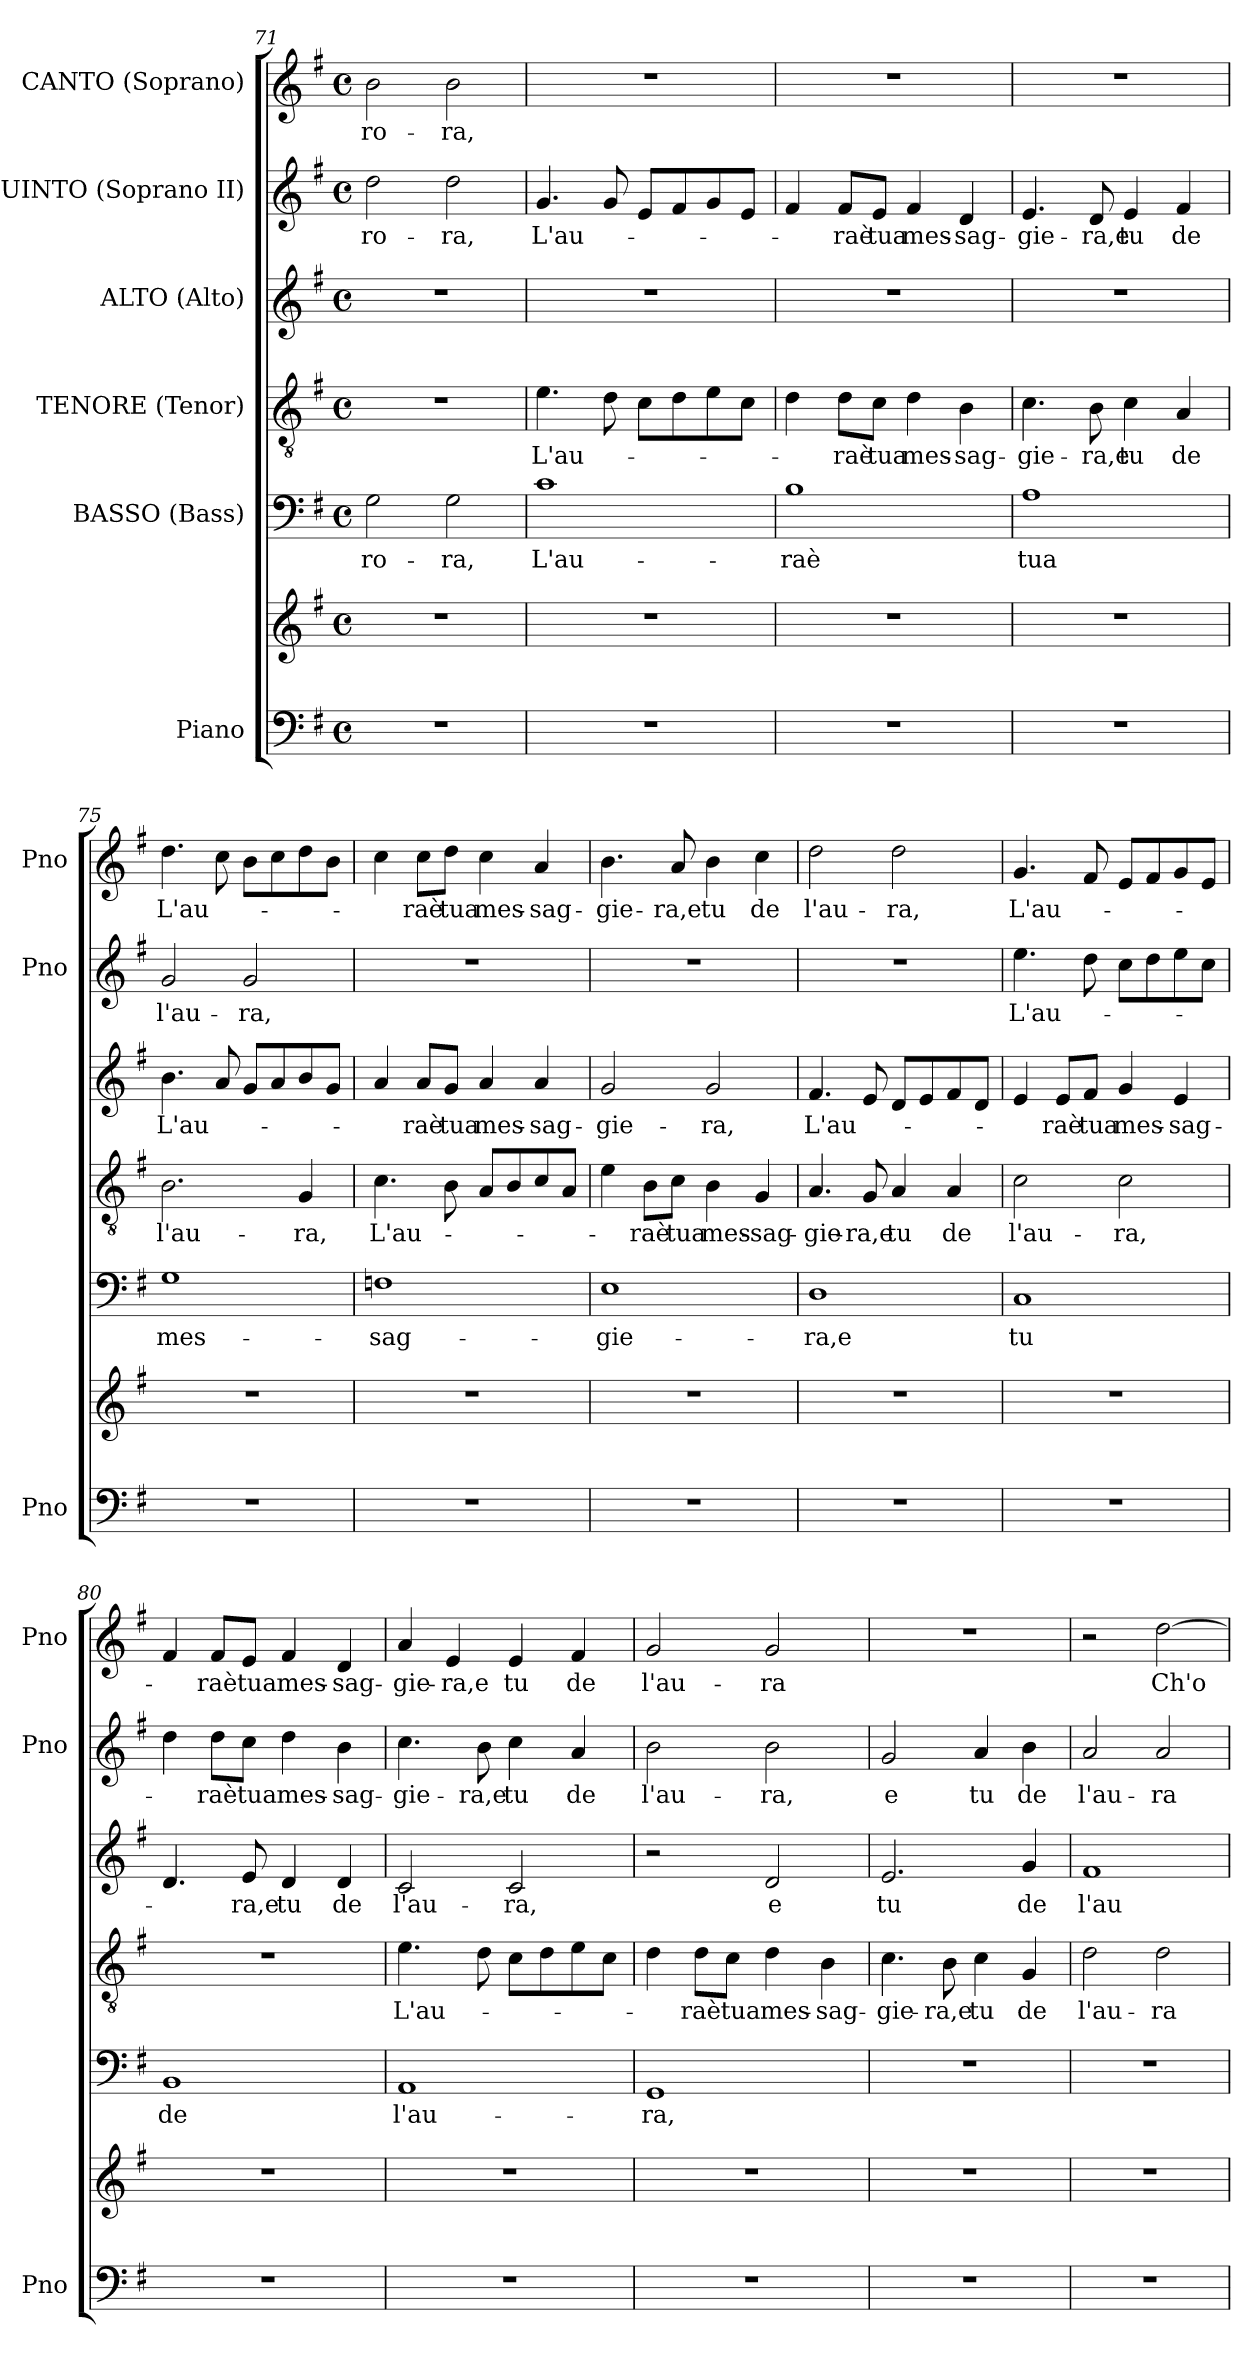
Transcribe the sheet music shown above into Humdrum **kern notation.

**kern	**kern	**kern	**text	**kern	**text	**kern	**text	**kern	**text	**kern	**text
*part6	*part6	*part5	*part5	*part4	*part4	*part3	*part3	*part2	*part2	*part1	*part1
*staff7	*staff6	*staff5	*staff5	*staff4	*staff4	*staff3	*staff3	*staff2	*staff2	*staff1	*staff1
*I"Piano	*	*I"BASSO (Bass)	*	*I"TENORE (Tenor)	*	*I"ALTO (Alto)	*	*I"QUINTO (Soprano II)	*	*I"CANTO (Soprano)	*
*I'Pno	*	*	*	*	*	*	*	*I'Pno	*	*I'Pno	*
*clefF4	*clefG2	*clefF4	*	*clefGv2	*	*clefG2	*	*clefG2	*	*clefG2	*
*k[f#]	*k[f#]	*k[f#]	*	*k[f#]	*	*k[f#]	*	*k[f#]	*	*k[f#]	*
*G:	*G:	*G:	*	*G:	*	*G:	*	*G:	*	*G:	*
*M4/4	*M4/4	*M4/4	*	*M4/4	*	*M4/4	*	*M4/4	*	*M4/4	*
*met(c)	*met(c)	*met(c)	*	*met(c)	*	*met(c)	*	*met(c)	*	*met(c)	*
=71	=71	=71	=71	=71	=71	=71	=71	=71	=71	=71	=71
1r	1r	2G\	-ro-	1r	.	1r	.	2dd\	-ro-	2b\	-ro-
.	.	2G\	-ra,	.	.	.	.	2dd\	-ra,	2b\	-ra,
=72	=72	=72	=72	=72	=72	=72	=72	=72	=72	=72	=72
1r	1r	1c	L'au-	4.e\	L'au-	1r	.	4.g/	L'au-	1r	.
.	.	.	.	8d\	.	.	.	8g/	.	.	.
.	.	.	.	8c\L	.	.	.	8e/L	.	.	.
.	.	.	.	8d\	.	.	.	8f#/	.	.	.
.	.	.	.	8e\	.	.	.	8g/	.	.	.
.	.	.	.	8c\J	.	.	.	8e/J	.	.	.
=73	=73	=73	=73	=73	=73	=73	=73	=73	=73	=73	=73
1r	1r	1B	-raè	4d\	.	1r	.	4f#/	.	1r	.
.	.	.	.	8d\L	-raè	.	.	8f#/L	-raè	.	.
.	.	.	.	8c\J	tua	.	.	8e/J	tua	.	.
.	.	.	.	4d\	mes-	.	.	4f#/	mes-	.	.
.	.	.	.	4B\	-sag-	.	.	4d/	-sag-	.	.
=74	=74	=74	=74	=74	=74	=74	=74	=74	=74	=74	=74
1r	1r	1A	tua	4.c\	-gie-	1r	.	4.e/	-gie-	1r	.
.	.	.	.	8B\	-ra,e	.	.	8d/	-ra,e	.	.
.	.	.	.	4c\	tu	.	.	4e/	tu	.	.
.	.	.	.	4A/	de	.	.	4f#/	de	.	.
!!LO:PB:g=z
=75	=75	=75	=75	=75	=75	=75	=75	=75	=75	=75	=75
1r	1r	1G	mes-	2.B\	l'au-	4.b\	L'au-	2g/	l'au-	4.dd\	L'au-
.	.	.	.	.	.	8a/	.	.	.	8cc\	.
.	.	.	.	.	.	8g/L	.	2g/	-ra,	8b\L	.
.	.	.	.	.	.	8a/	.	.	.	8cc\	.
.	.	.	.	4G/	-ra,	8b/	.	.	.	8dd\	.
.	.	.	.	.	.	8g/J	.	.	.	8b\J	.
=76	=76	=76	=76	=76	=76	=76	=76	=76	=76	=76	=76
1r	1r	1Fn	-sag-	4.c\	L'au-	4a/	.	1r	.	4cc\	.
.	.	.	.	.	.	8a/L	-raè	.	.	8cc\L	-raè
.	.	.	.	8B\	.	8g/J	tua	.	.	8dd\J	tua
.	.	.	.	8A/L	.	4a/	mes-	.	.	4cc\	mes-
.	.	.	.	8B/	.	.	.	.	.	.	.
.	.	.	.	8c/	.	4a/	-sag-	.	.	4a/	-sag-
.	.	.	.	8A/J	.	.	.	.	.	.	.
=77	=77	=77	=77	=77	=77	=77	=77	=77	=77	=77	=77
1r	1r	1E	-gie-	4e\	.	2g/	-gie-	1r	.	4.b\	-gie-
.	.	.	.	8B\L	-raè	.	.	.	.	.	.
.	.	.	.	8c\J	tua	.	.	.	.	8a/	-ra,e
.	.	.	.	4B\	mes-	2g/	-ra,	.	.	4b\	tu
.	.	.	.	4G/	-sag-	.	.	.	.	4cc\	de
=78	=78	=78	=78	=78	=78	=78	=78	=78	=78	=78	=78
1r	1r	1D	-ra,e	4.A/	-gie-	4.f#/	L'au-	1r	.	2dd\	l'au-
.	.	.	.	8G/	-ra,e	8e/	.	.	.	.	.
.	.	.	.	4A/	tu	8d/L	.	.	.	2dd\	-ra,
.	.	.	.	.	.	8e/	.	.	.	.	.
.	.	.	.	4A/	de	8f#/	.	.	.	.	.
.	.	.	.	.	.	8d/J	.	.	.	.	.
=79	=79	=79	=79	=79	=79	=79	=79	=79	=79	=79	=79
1r	1r	1C	tu	2c\	l'au-	4e/	.	4.ee\	L'au-	4.g/	L'au-
.	.	.	.	.	.	8e/L	-raè	.	.	.	.
.	.	.	.	.	.	8f#/J	tua	8dd\	.	8f#/	.
.	.	.	.	2c\	-ra,	4g/	mes-	8cc\L	.	8e/L	.
.	.	.	.	.	.	.	.	8dd\	.	8f#/	.
.	.	.	.	.	.	4e/	-sag-	8ee\	.	8g/	.
.	.	.	.	.	.	.	.	8cc\J	.	8e/J	.
!!LO:LB:g=z
=80	=80	=80	=80	=80	=80	=80	=80	=80	=80	=80	=80
1r	1r	1BB	de	1r	.	4.d/	-­	4dd\	-­	4f#/	-­
.	.	.	.	.	.	.	.	8dd\L	raè	8f#/L	raè
.	.	.	.	.	.	8e/	ra,e	8cc\J	tua	8e/J	tua
.	.	.	.	.	.	4d/	tu	4dd\	mes-	4f#/	mes-
.	.	.	.	.	.	4d/	de	4b\	-sag-	4d/	-sag-
=81	=81	=81	=81	=81	=81	=81	=81	=81	=81	=81	=81
1r	1r	1AA	l'au-	4.e\	L'au-	2c/	l'au-	4.cc\	-gie-	4a/	-gie-
.	.	.	.	.	.	.	.	.	.	4e/	-ra,e
.	.	.	.	8d\	.	.	.	8b\	-ra,e	.	.
.	.	.	.	8c\L	.	2c/	-ra,	4cc\	tu	4e/	tu
.	.	.	.	8d\	.	.	.	.	.	.	.
.	.	.	.	8e\	.	.	.	4a/	de	4f#/	de
.	.	.	.	8c\J	.	.	.	.	.	.	.
=82	=82	=82	=82	=82	=82	=82	=82	=82	=82	=82	=82
1r	1r	1GG	-ra,	4d\	.	2r	.	2b\	l'au-	2g/	l'au-
.	.	.	.	8d\L	-raè	.	.	.	.	.	.
.	.	.	.	8c\J	tua	.	.	.	.	.	.
.	.	.	.	4d\	mes-	2d/	e	2b\	-ra,	2g/	-ra
.	.	.	.	4B\	-sag-	.	.	.	.	.	.
=83	=83	=83	=83	=83	=83	=83	=83	=83	=83	=83	=83
1r	1r	1r	.	4.c\	-gie-	2.e/	tu	2g/	e	1r	.
.	.	.	.	8B\	-ra,e	.	.	.	.	.	.
.	.	.	.	4c\	tu	.	.	4a/	tu	.	.
.	.	.	.	4G/	de	4g/	de	4b\	de	.	.
=84	=84	=84	=84	=84	=84	=84	=84	=84	=84	=84	=84
1r	1r	1r	.	2d\	l'au-	1f#	l'au-	2a/	l'au-	2r	.
.	.	.	.	2d\	-ra	.	.	2a/	-ra	[2dd\	Ch'o-
=	=	=	=	=	=	=	=	=	=	=	=
*-	*-	*-	*-	*-	*-	*-	*-	*-	*-	*-	*-
